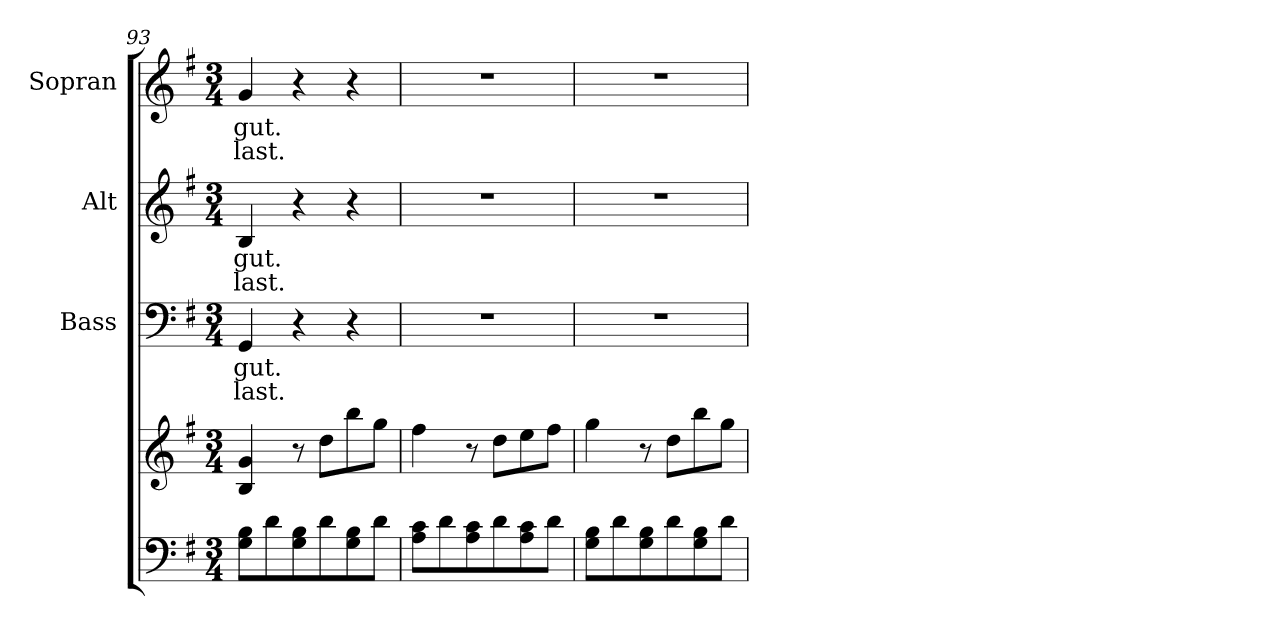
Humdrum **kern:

**kern	**kern	**kern	**text	**text	**kern	**text	**text	**kern	**text	**text
*part4	*part4	*part3	*part3	*part3	*part2	*part2	*part2	*part1	*part1	*part1
*staff5	*staff4	*staff3	*staff3	*staff3	*staff2	*staff2	*staff2	*staff1	*staff1	*staff1
*	*	*I"Bass	*	*	*I"Alt	*	*	*I"Sopran	*	*
*	*	*I'B.	*	*	*I'A.	*	*	*I'S.	*	*
*clefF4	*clefG2	*clefF4	*	*	*clefG2	*	*	*clefG2	*	*
*k[f#]	*k[f#]	*k[f#]	*	*	*k[f#]	*	*	*k[f#]	*	*
*G:	*G:	*G:	*	*	*G:	*	*	*G:	*	*
*M3/4	*M3/4	*M3/4	*	*	*M3/4	*	*	*M3/4	*	*
=93	=93	=93	=93	=93	=93	=93	=93	=93	=93	=93
!	!	!	!LO:LY:b	!LO:LY:b	!	!LO:LY:b	!LO:LY:b	!	!LO:LY:b	!LO:LY:b
8G\ 8B\L	4B/ 4g/	4GG/	gut.	-last.	4B/	gut.	-last.	4g/	gut.	-last.
8d\	.	.	.	.	.	.	.	.	.	.
8G\ 8B\	8r	4r	.	.	4r	.	.	4r	.	.
8d\	8dd\L	.	.	.	.	.	.	.	.	.
8G\ 8B\	8bb\	4r	.	.	4r	.	.	4r	.	.
8d\J	8gg\J	.	.	.	.	.	.	.	.	.
=94	=94	=94	=94	=94	=94	=94	=94	=94	=94	=94
8A\ 8c\L	4ff#\	2.r	.	.	2.r	.	.	2.r	.	.
8d\	.	.	.	.	.	.	.	.	.	.
8A\ 8c\	8r	.	.	.	.	.	.	.	.	.
8d\	8dd\L	.	.	.	.	.	.	.	.	.
8A\ 8c\	8ee\	.	.	.	.	.	.	.	.	.
8d\J	8ff#\J	.	.	.	.	.	.	.	.	.
=95	=95	=95	=95	=95	=95	=95	=95	=95	=95	=95
8G\ 8B\L	4gg\	2.r	.	.	2.r	.	.	2.r	.	.
8d\	.	.	.	.	.	.	.	.	.	.
8G\ 8B\	8r	.	.	.	.	.	.	.	.	.
8d\	8dd\L	.	.	.	.	.	.	.	.	.
8G\ 8B\	8bb\	.	.	.	.	.	.	.	.	.
8d\J	8gg\J	.	.	.	.	.	.	.	.	.
=	=	=	=	=	=	=	=	=	=	=
*-	*-	*-	*-	*-	*-	*-	*-	*-	*-	*-
